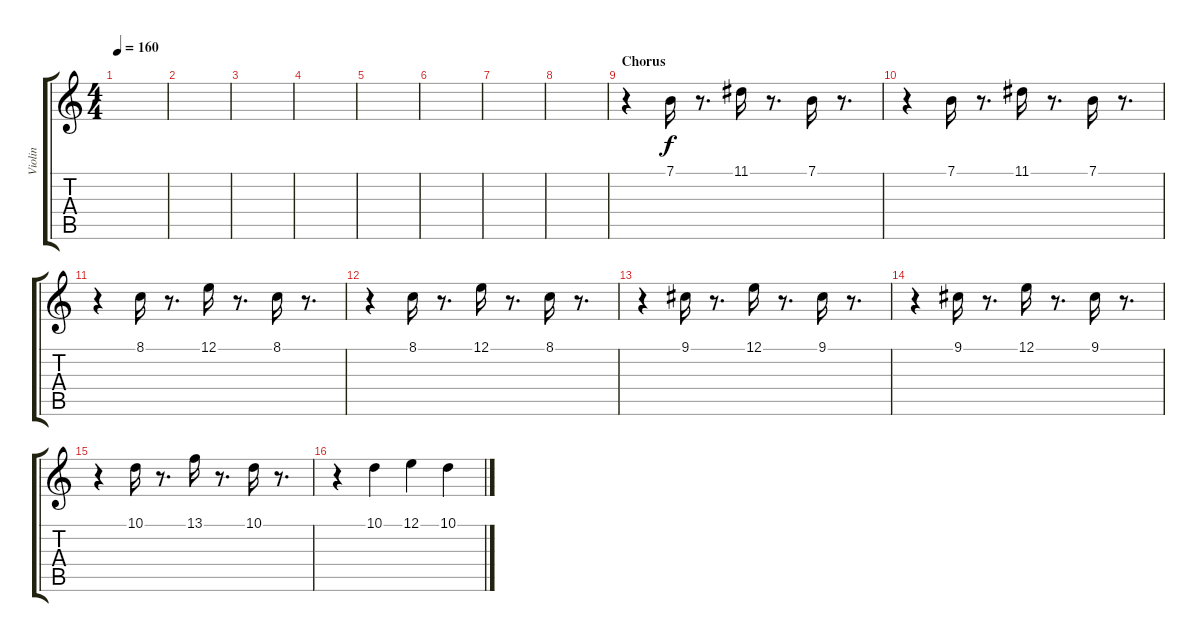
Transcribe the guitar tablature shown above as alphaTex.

\track ("Violin" "Violin") {instrument violin}
\staff {score tabs}
\tuning (E4 B3 G3 D3 A2 E2) {hide}
\ts (4 4)
\tempo 160
\clef g2
\ks c
|
|
|
|
|
|
|
|
\section ("" "Chorus")
r.4 7.1.16 r.8{d} 11.1.16 r.8{d} 7.1.16 r.8{d} |
r.4 7.1.16 r.8{d} 11.1.16 r.8{d} 7.1.16 r.8{d} |
r.4 8.1.16 r.8{d} 12.1.16 r.8{d} 8.1.16 r.8{d} |
r.4 8.1.16 r.8{d} 12.1.16 r.8{d} 8.1.16 r.8{d} |
r.4 9.1.16 r.8{d} 12.1.16 r.8{d} 9.1.16 r.8{d} |
r.4 9.1.16 r.8{d} 12.1.16 r.8{d} 9.1.16 r.8{d} |
r.4 10.1.16 r.8{d} 13.1.16 r.8{d} 10.1.16 r.8{d} |
r.4 10.1.4 12.1.4 10.1.4
